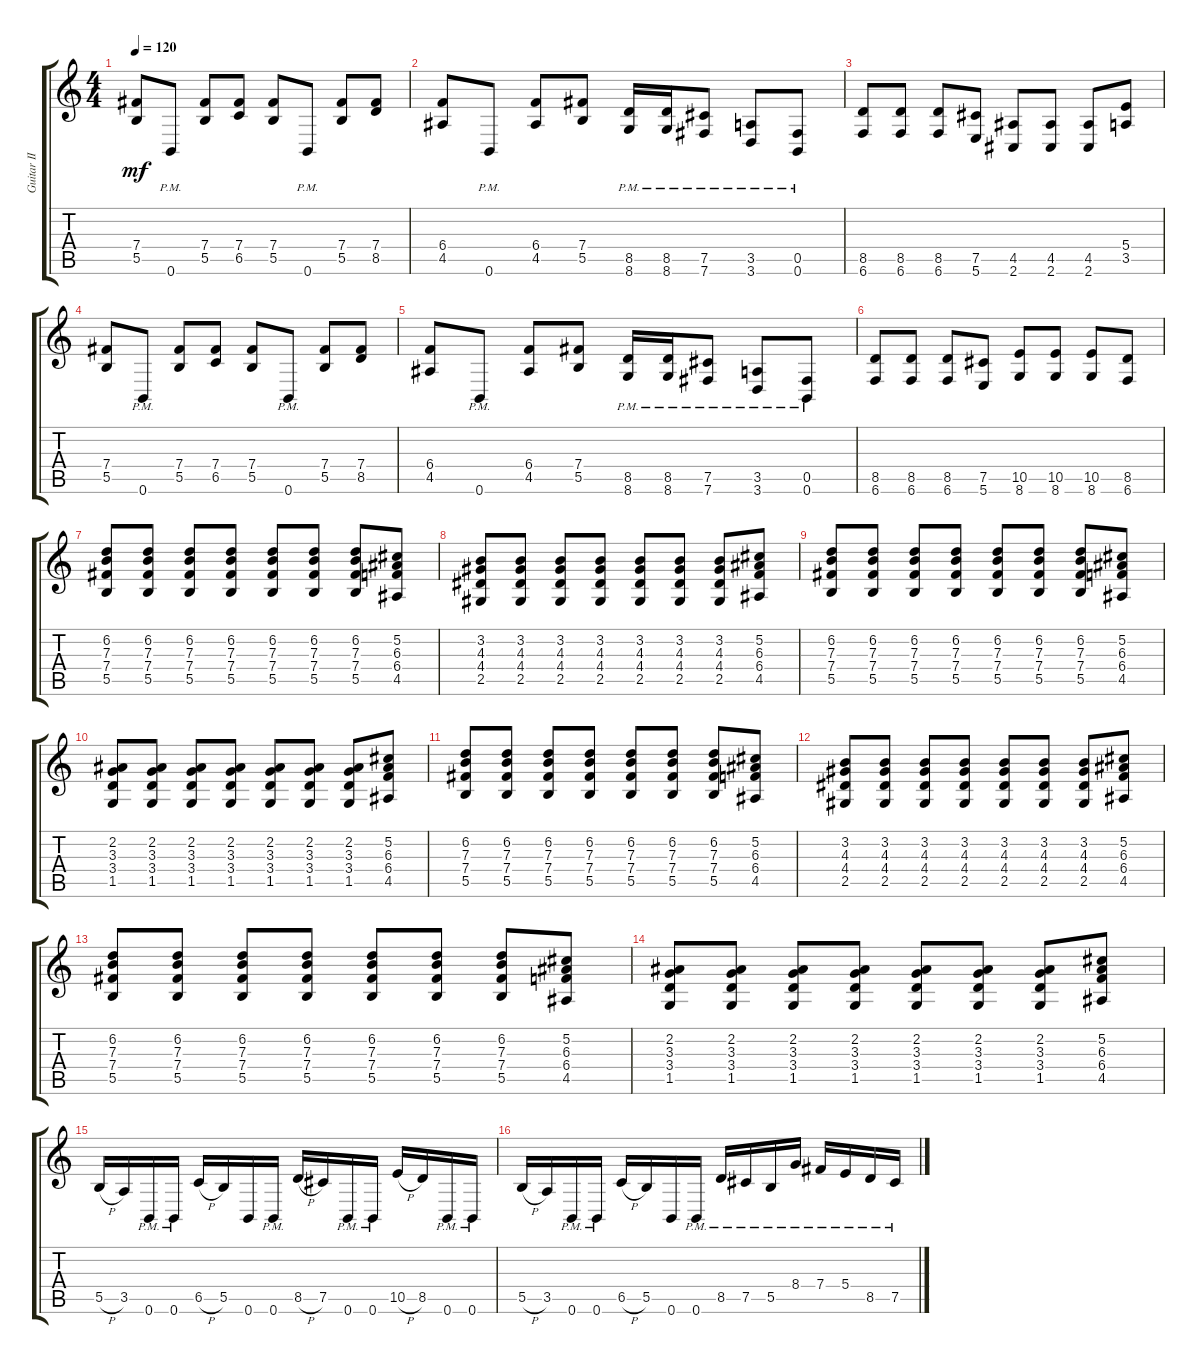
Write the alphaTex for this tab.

\track ("Guitar II" "Guitar II") {instrument distortionguitar}
\staff {score tabs}
\tuning (Db4 Ab3 E3 B2 Gb2 B1) {hide}
\ts (4 4)
\tempo 120
\clef g2
\ks c
(7.4 5.5).8{dy mf instrument distortionguitar} 0.6{pm}.8 (7.4 5.5).8 (7.4 6.5).8 (7.4 5.5).8 0.6{pm}.8 (7.4 5.5).8 (7.4 8.5).8 |
(6.4 4.5).8 0.6{pm}.8 (6.4 4.5).8 (7.4 5.5).8 (8.5{pm} 8.6{pm}).16 (8.5{pm} 8.6{pm}).16 (7.5{pm} 7.6{pm}).8 (3.5{pm} 3.6{pm}).8 (0.5{pm} 0.6{pm}).8 |
(8.5 6.6).8 (8.5 6.6).8 (8.5 6.6).8 (7.5 5.6).8 (4.5 2.6).8 (4.5 2.6).8 (4.5 2.6).8 (5.4 3.5).8 |
(7.4 5.5).8 0.6{pm}.8 (7.4 5.5).8 (7.4 6.5).8 (7.4 5.5).8 0.6{pm}.8 (7.4 5.5).8 (7.4 8.5).8 |
(6.4 4.5).8 0.6{pm}.8 (6.4 4.5).8 (7.4 5.5).8 (8.5{pm} 8.6{pm}).16 (8.5{pm} 8.6{pm}).16 (7.5{pm} 7.6{pm}).8 (3.5{pm} 3.6{pm}).8 (0.5{pm} 0.6{pm}).8 |
(8.5 6.6).8 (8.5 6.6).8 (8.5 6.6).8 (7.5 5.6).8 (10.5 8.6).8 (10.5 8.6).8 (10.5 8.6).8 (8.5 6.6).8 |
(6.2 7.3 7.4 5.5).8 (6.2 7.3 7.4 5.5).8 (6.2 7.3 7.4 5.5).8 (6.2 7.3 7.4 5.5).8 (6.2 7.3 7.4 5.5).8 (6.2 7.3 7.4 5.5).8 (6.2 7.3 7.4 5.5).8 (5.2 6.3 6.4 4.5).8 |
(3.2 4.3 4.4 2.5).8 (3.2 4.3 4.4 2.5).8 (3.2 4.3 4.4 2.5).8 (3.2 4.3 4.4 2.5).8 (3.2 4.3 4.4 2.5).8 (3.2 4.3 4.4 2.5).8 (3.2 4.3 4.4 2.5).8 (5.2 6.3 6.4 4.5).8 |
(6.2 7.3 7.4 5.5).8 (6.2 7.3 7.4 5.5).8 (6.2 7.3 7.4 5.5).8 (6.2 7.3 7.4 5.5).8 (6.2 7.3 7.4 5.5).8 (6.2 7.3 7.4 5.5).8 (6.2 7.3 7.4 5.5).8 (5.2 6.3 6.4 4.5).8 |
(2.2 3.3 3.4 1.5).8 (2.2 3.3 3.4 1.5).8 (2.2 3.3 3.4 1.5).8 (2.2 3.3 3.4 1.5).8 (2.2 3.3 3.4 1.5).8 (2.2 3.3 3.4 1.5).8 (2.2 3.3 3.4 1.5).8 (5.2 6.3 6.4 4.5).8 |
(6.2 7.3 7.4 5.5).8 (6.2 7.3 7.4 5.5).8 (6.2 7.3 7.4 5.5).8 (6.2 7.3 7.4 5.5).8 (6.2 7.3 7.4 5.5).8 (6.2 7.3 7.4 5.5).8 (6.2 7.3 7.4 5.5).8 (5.2 6.3 6.4 4.5).8 |
(3.2 4.3 4.4 2.5).8 (3.2 4.3 4.4 2.5).8 (3.2 4.3 4.4 2.5).8 (3.2 4.3 4.4 2.5).8 (3.2 4.3 4.4 2.5).8 (3.2 4.3 4.4 2.5).8 (3.2 4.3 4.4 2.5).8 (5.2 6.3 6.4 4.5).8 |
(6.2 7.3 7.4 5.5).8 (6.2 7.3 7.4 5.5).8 (6.2 7.3 7.4 5.5).8 (6.2 7.3 7.4 5.5).8 (6.2 7.3 7.4 5.5).8 (6.2 7.3 7.4 5.5).8 (6.2 7.3 7.4 5.5).8 (5.2 6.3 6.4 4.5).8 |
(2.2 3.3 3.4 1.5).8 (2.2 3.3 3.4 1.5).8 (2.2 3.3 3.4 1.5).8 (2.2 3.3 3.4 1.5).8 (2.2 3.3 3.4 1.5).8 (2.2 3.3 3.4 1.5).8 (2.2 3.3 3.4 1.5).8 (5.2 6.3 6.4 4.5).8 |
5.5{h}.16 3.5.16 0.6{pm}.16 0.6{pm}.16 6.5{h}.16 5.5.16 0.6.16 0.6{pm}.16 8.5{h}.16 7.5.16 0.6{pm}.16 0.6{pm}.16 10.5{h}.16 8.5.16 0.6{pm}.16 0.6{pm}.16 |
5.5{h}.16 3.5.16 0.6{pm}.16 0.6{pm}.16 6.5{h}.16 5.5.16 0.6.16 0.6{pm}.16 8.5{pm}.16 7.5{pm}.16 5.5{pm}.16 8.4{pm}.16 7.4{pm}.16 5.4{pm}.16 8.5{pm}.16 7.5{pm}.16
